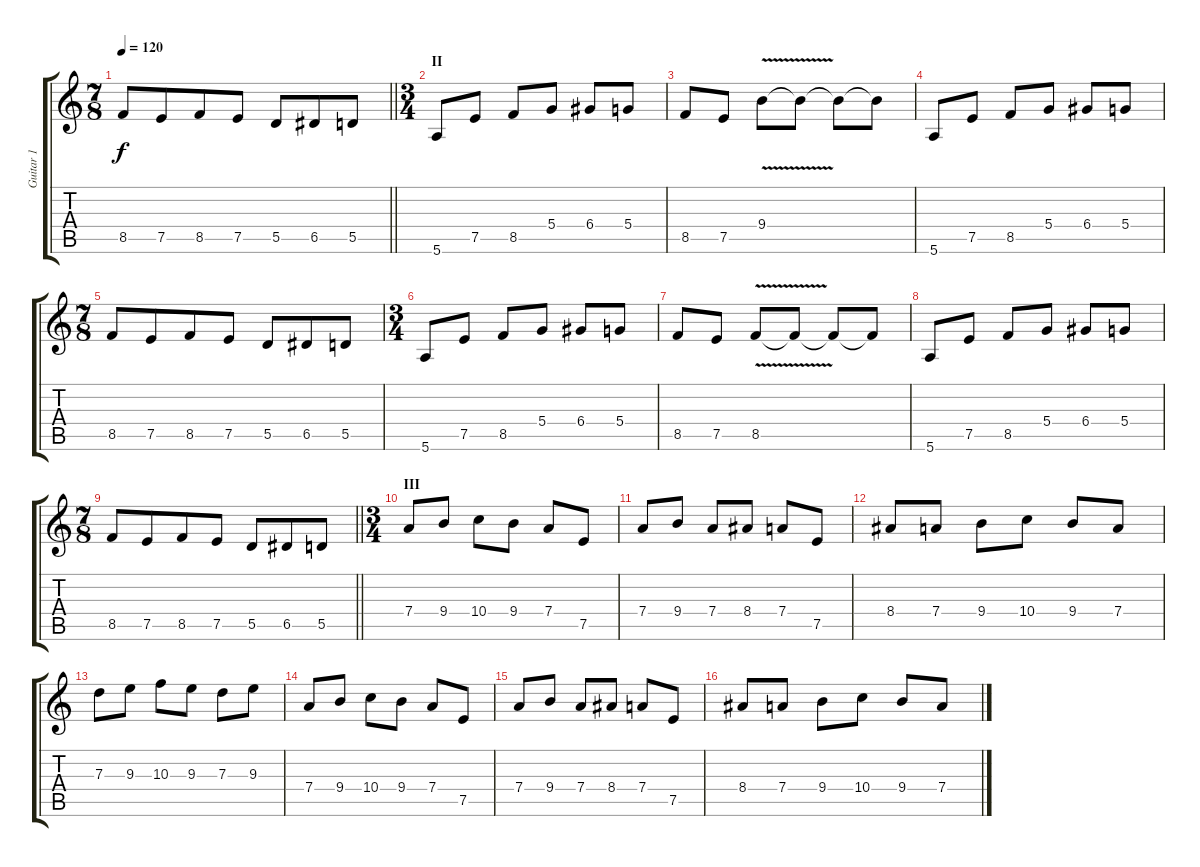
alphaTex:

\track ("Guitar 1" "Guitar 1") {instrument overdrivenguitar}
\staff {score tabs}
\tuning (E4 B3 G3 D3 A2 E2) {hide}
\ts (7 8)
\tempo 120
\clef g2
\barLineRight lightlight
\ks c
8.5.8{dy f} 7.5.8 8.5.8 7.5.8 5.5.8 6.5.8 5.5.8 |
\ts (3 4)
\section ("" "II")
5.6.8 7.5.8 8.5.8 5.4.8 6.4.8 5.4.8 |
8.5.8 7.5.8 9.4{v}.8 9.4{t}.8 9.4{t}.8 9.4{t}.8 |
5.6.8 7.5.8 8.5.8 5.4.8 6.4.8 5.4.8 |
\ts (7 8)
8.5.8 7.5.8 8.5.8 7.5.8 5.5.8 6.5.8 5.5.8 |
\ts (3 4)
5.6.8 7.5.8 8.5.8 5.4.8 6.4.8 5.4.8 |
8.5.8 7.5.8 8.5{v}.8 8.5{t}.8 8.5{t}.8 8.5{t}.8 |
5.6.8 7.5.8 8.5.8 5.4.8 6.4.8 5.4.8 |
\ts (7 8)
\barLineRight lightlight
8.5.8 7.5.8 8.5.8 7.5.8 5.5.8 6.5.8 5.5.8 |
\ts (3 4)
\section ("" "III")
7.4.8 9.4.8 10.4.8 9.4.8 7.4.8 7.5.8 |
7.4.8 9.4.8 7.4.8 8.4.8 7.4.8 7.5.8 |
8.4.8 7.4.8 9.4.8 10.4.8 9.4.8 7.4.8 |
7.3.8 9.3.8 10.3.8 9.3.8 7.3.8 9.3.8 |
7.4.8 9.4.8 10.4.8 9.4.8 7.4.8 7.5.8 |
7.4.8 9.4.8 7.4.8 8.4.8 7.4.8 7.5.8 |
8.4.8 7.4.8 9.4.8 10.4.8 9.4.8 7.4.8
